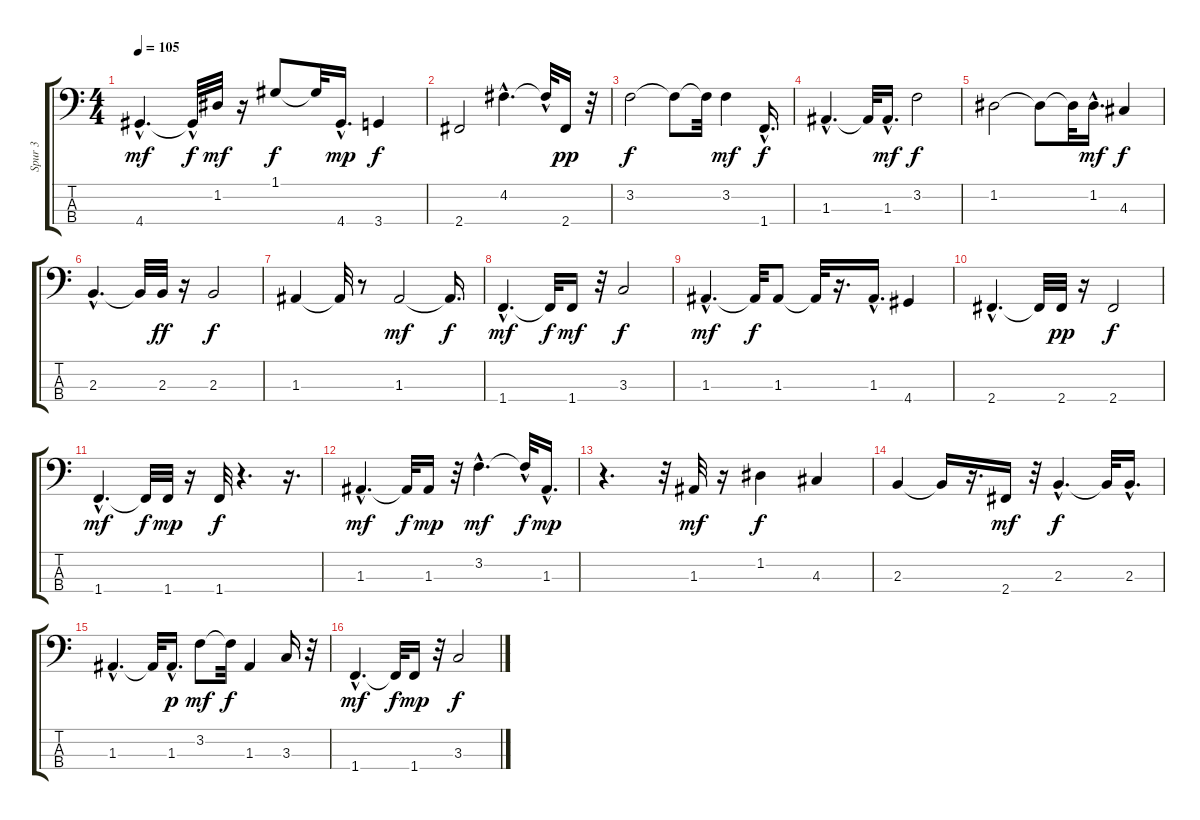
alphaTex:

\track ("Spur 3" "Spur 3") {instrument electricbassfinger}
\staff {score tabs}
\tuning (G2 D2 A1 E1) {hide}
\ts (4 4)
\tempo 105
\clef f4
\ks c
4.4{hac}.4{d dy mf} 4.4{hac t}.32{dy f} 1.2.32{dy mf} r.16 1.1.8{dy f} 1.1{t}.32 4.4{hac}.16{d dy mp} 3.4.4{dy f} |
2.4.2 4.2{hac}.4{d} 4.2{hac t}.32 2.4.16{dy pp} r.32 |
3.2.2{dy f} 3.2{t}.8 3.2{t}.32 3.2.4{dy mf} 1.4{hac}.16{d dy f} |
1.3{hac}.4{d} 1.3{t}.32 1.3{hac}.16{d dy mf} 3.2.2{dy f} |
1.2.2 1.2{t}.8 1.2{t}.32 1.2{hac}.16{d dy mf} 4.3.4{dy f} |
2.3{hac}.4{d} 2.3{t}.32 2.3.32{dy ff} r.16 2.3.2{dy f} |
1.3.4 1.3{t}.32 r.8 1.3.2{dy mf} 1.3{t}.16{d dy f} |
1.4{hac}.4{d dy mf} 1.4{t}.32{dy f} 1.4.16{dy mf} r.32 3.3.2{dy f} |
1.3{hac}.4{d dy mf} 1.3{t}.32{dy f} 1.3.8 1.3{t}.32 r.16{d} 1.3{hac}.16{d} 4.4.4 |
2.4{hac}.4{d} 2.4{t}.32 2.4.32{dy pp} r.16 2.4.2{dy f} |
1.4{hac}.4{d dy mf} 1.4{t}.32{dy f} 1.4.32{dy mp} r.16 1.4.32{dy f} r.4{d} r.16{d} |
1.3{hac}.4{d dy mf} 1.3{t}.32{dy f} 1.3.16{dy mp} r.32 3.2{hac}.4{d dy mf} 3.2{hac t}.32{dy f} 1.3{hac}.16{d dy mp} |
r.4{d} r.32 1.3.32{dy mf} r.16 1.2.4{dy f} 4.3.4 |
2.3.4 2.3{t}.16 r.16{d} 2.4.16{dy mf} r.32 2.3{hac}.4{d dy f} 2.3{t}.32 2.3{hac}.16{d} |
1.3{hac}.4{d} 1.3{t}.32 1.3{hac}.16{d dy p} 3.2.8{dy mf} 3.2{t}.32{dy f} 1.3.4 3.3.16 r.32 |
1.4{hac}.4{d dy mf} 1.4{t}.32{dy f} 1.4.16{dy mp} r.32 3.3.2{dy f}
